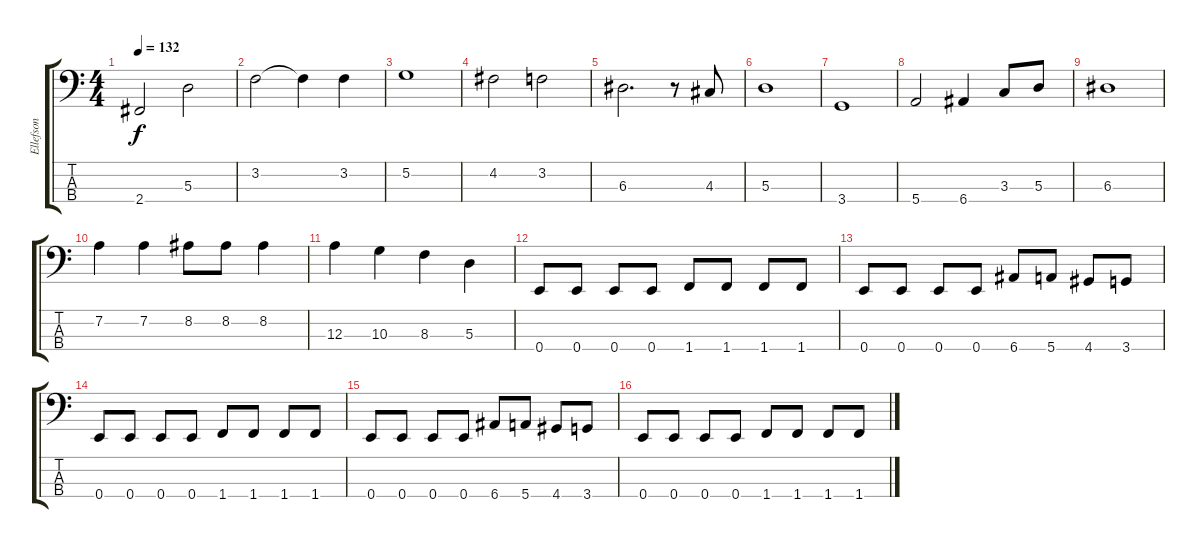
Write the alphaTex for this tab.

\track ("Ellefson" "Ellefson") {instrument electricbasspick}
\staff {score tabs}
\tuning (G2 D2 A1 E1) {hide}
\ts (4 4)
\tempo 132
\clef f4
\ks c
2.4.2{dy f} 5.3.2 |
3.2.2 3.2{t}.4 3.2.4 |
5.2.1 |
4.2.2 3.2.2 |
6.3.2{d} r.8 4.3.8 |
5.3.1 |
3.4.1 |
5.4.2 6.4.4 3.3.8 5.3.8 |
6.3.1 |
7.2.4 7.2.4 8.2.8 8.2.8 8.2.4 |
12.3.4 10.3.4 8.3.4 5.3.4 |
0.4.8 0.4.8 0.4.8 0.4.8 1.4.8 1.4.8 1.4.8 1.4.8 |
0.4.8 0.4.8 0.4.8 0.4.8 6.4.8 5.4.8 4.4.8 3.4.8 |
0.4.8 0.4.8 0.4.8 0.4.8 1.4.8 1.4.8 1.4.8 1.4.8 |
0.4.8 0.4.8 0.4.8 0.4.8 6.4.8 5.4.8 4.4.8 3.4.8 |
0.4.8 0.4.8 0.4.8 0.4.8 1.4.8 1.4.8 1.4.8 1.4.8
